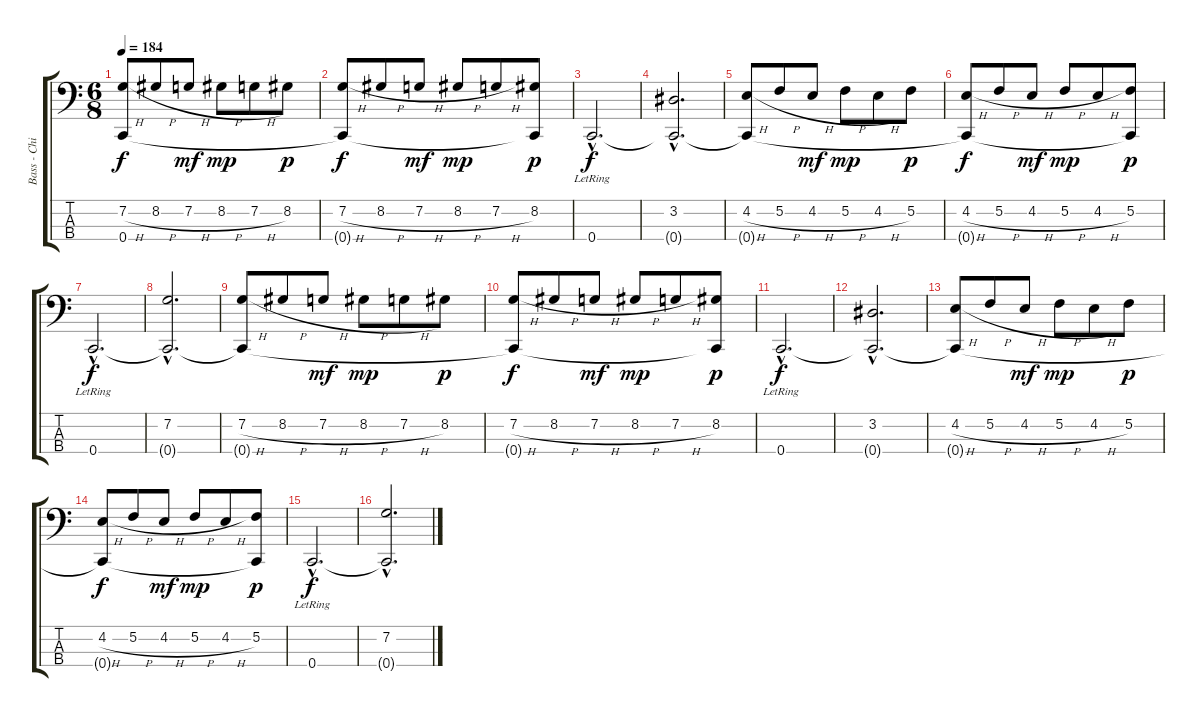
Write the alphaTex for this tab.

\track ("Bass - Chi Cheng" "Bass - Chi") {instrument electricbassfinger}
\staff {score tabs}
\tuning (F2 C2 G1 C1) {hide}
\ts (6 8)
\tempo 184
\clef f4
\ks c
(7.2{h} 0.4{t}).8{dy f} 8.2{h}.8 7.2{h}.8{dy mf} 8.2{h}.8{dy mp} 7.2{h}.8 8.2.8{dy p} |
(7.2{h} 0.4{t}).8{dy f} 8.2{h}.8 7.2{h}.8{dy mf} 8.2{h}.8{dy mp} 7.2{h}.8 (8.2 0.4{t}).8{dy p} |
0.4{hac lr}.2{d dy f} |
(3.2{hac} 0.4{hac t}).2{d} |
(4.2{h} 0.4{t}).8 5.2{h}.8 4.2{h}.8{dy mf} 5.2{h}.8{dy mp} 4.2{h}.8 5.2.8{dy p} |
(4.2{h} 0.4{t}).8{dy f} 5.2{h}.8 4.2{h}.8{dy mf} 5.2{h}.8{dy mp} 4.2{h}.8 (5.2 0.4{t}).8{dy p} |
0.4{hac lr}.2{d dy f} |
(7.2{hac} 0.4{hac t}).2{d} |
(7.2{h} 0.4{t}).8 8.2{h}.8 7.2{h}.8{dy mf} 8.2{h}.8{dy mp} 7.2{h}.8 8.2.8{dy p} |
(7.2{h} 0.4{t}).8{dy f} 8.2{h}.8 7.2{h}.8{dy mf} 8.2{h}.8{dy mp} 7.2{h}.8 (8.2 0.4{t}).8{dy p} |
0.4{hac lr}.2{d dy f} |
(3.2{hac} 0.4{hac t}).2{d} |
(4.2{h} 0.4{t}).8 5.2{h}.8 4.2{h}.8{dy mf} 5.2{h}.8{dy mp} 4.2{h}.8 5.2.8{dy p} |
(4.2{h} 0.4{t}).8{dy f} 5.2{h}.8 4.2{h}.8{dy mf} 5.2{h}.8{dy mp} 4.2{h}.8 (5.2 0.4{t}).8{dy p} |
0.4{hac lr}.2{d dy f} |
(7.2{hac} 0.4{hac t}).2{d}
